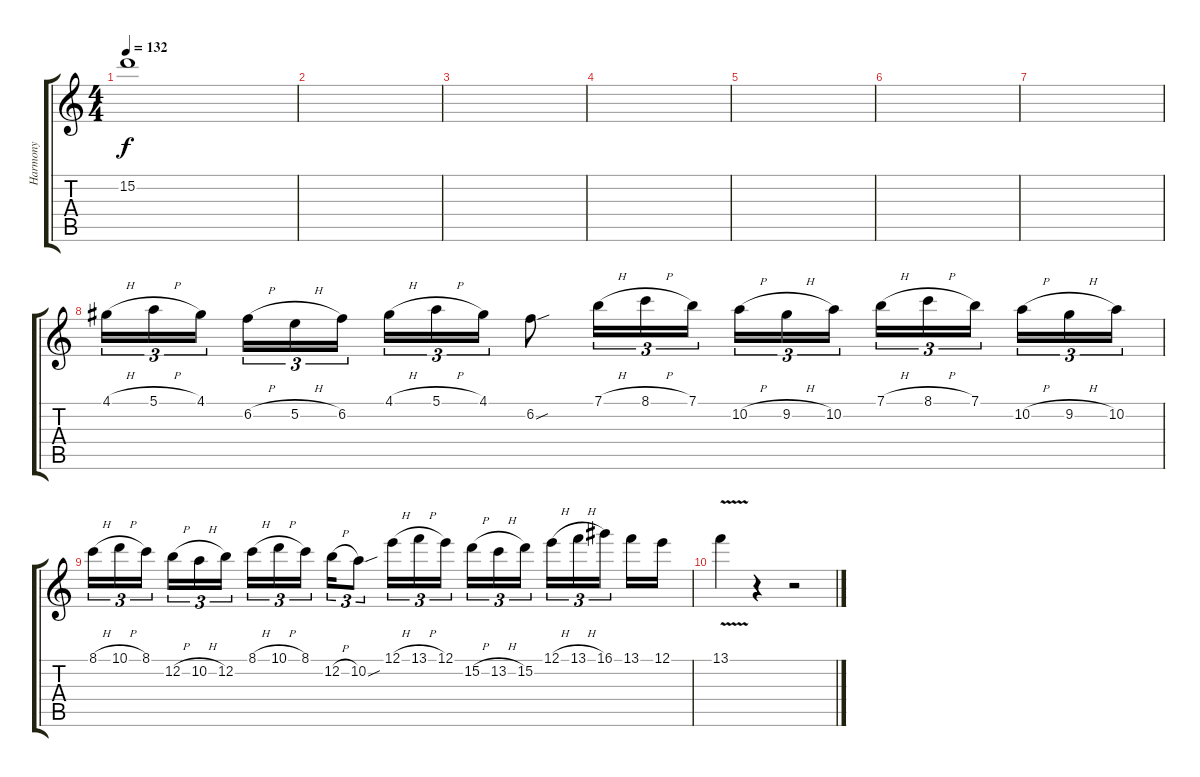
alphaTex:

\track ("Harmony" "Harmony") {instrument overdrivenguitar}
\staff {score tabs}
\tuning (E4 B3 G3 D3 A2 E2) {hide}
\ts (4 4)
\tempo 132
\clef g2
\ks c
15.2{t}.1{dy f} |
|
|
|
|
|
|
4.1{h}.16{tu (3 2) volume 15} 5.1{h}.16{tu (3 2)} 4.1.16{tu (3 2)} 6.2{h}.16{tu (3 2)} 5.2{h}.16{tu (3 2)} 6.2.16{tu (3 2)} 4.1{h}.16{tu (3 2)} 5.1{h}.16{tu (3 2)} 4.1.16{tu (3 2)} 6.2{sou}.8 7.1{h}.16{tu (3 2)} 8.1{h}.16{tu (3 2)} 7.1.16{tu (3 2)} 10.2{h}.16{tu (3 2)} 9.2{h}.16{tu (3 2)} 10.2.16{tu (3 2)} 7.1{h}.16{tu (3 2)} 8.1{h}.16{tu (3 2)} 7.1.16{tu (3 2)} 10.2{h}.16{tu (3 2)} 9.2{h}.16{tu (3 2)} 10.2.16{tu (3 2)} |
8.1{h}.16{tu (3 2)} 10.1{h}.16{tu (3 2)} 8.1.16{tu (3 2)} 12.2{h}.16{tu (3 2)} 10.2{h}.16{tu (3 2)} 12.2.16{tu (3 2)} 8.1{h}.16{tu (3 2)} 10.1{h}.16{tu (3 2)} 8.1.16{tu (3 2)} 12.2{h}.16{tu (3 2)} 10.2{sou}.8{tu (3 2)} 12.1{h}.16{tu (3 2)} 13.1{h}.16{tu (3 2)} 12.1.16{tu (3 2)} 15.2{h}.16{tu (3 2)} 13.2{h}.16{tu (3 2)} 15.2.16{tu (3 2)} 12.1{h}.16{tu (3 2)} 13.1{h}.16{tu (3 2)} 16.1.16{tu (3 2)} 13.1.16 12.1.16 |
13.1{v}.4 r.4 r.2
